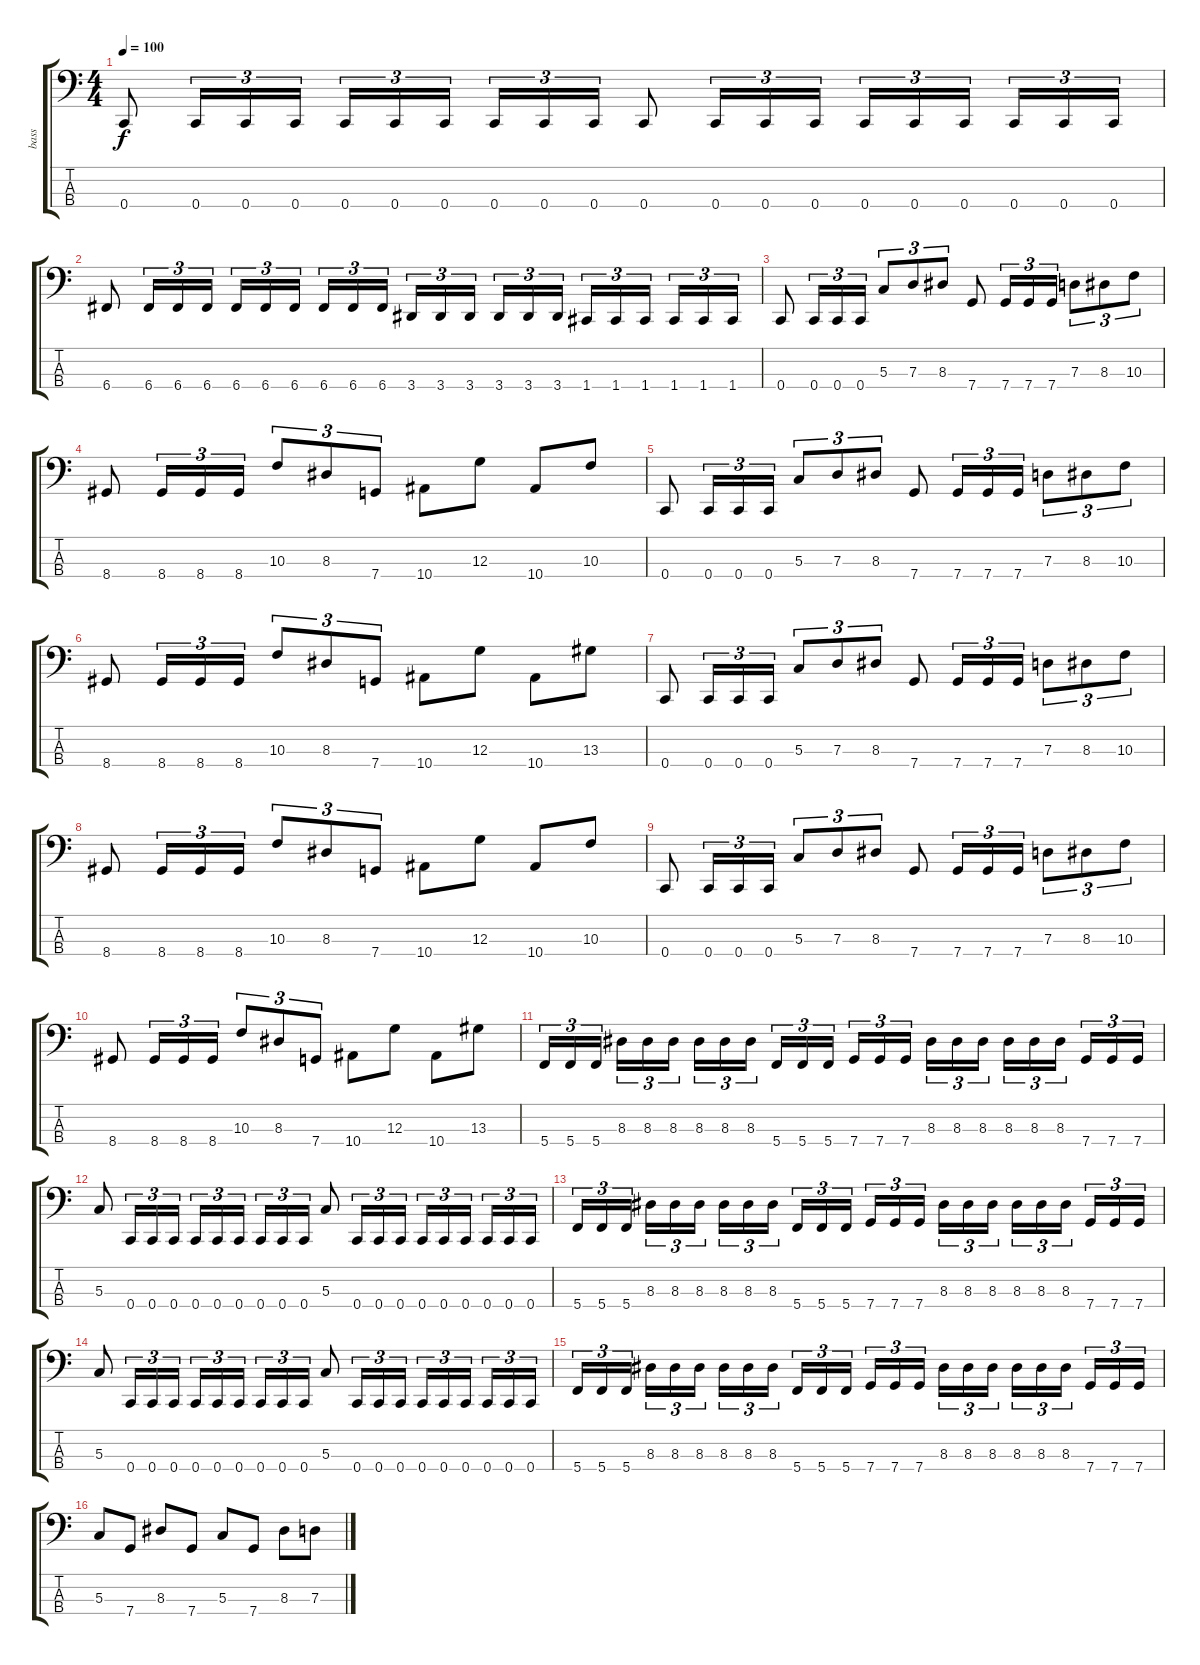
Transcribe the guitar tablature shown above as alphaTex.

\track ("bass" "bass") {instrument electricbasspick}
\staff {score tabs}
\tuning (F2 C2 G1 C1) {hide}
\ts (4 4)
\tempo 100
\clef f4
\ks c
0.4.8{dy f} 0.4.16{tu (3 2)} 0.4.16{tu (3 2)} 0.4.16{tu (3 2)} 0.4.16{tu (3 2)} 0.4.16{tu (3 2)} 0.4.16{tu (3 2)} 0.4.16{tu (3 2)} 0.4.16{tu (3 2)} 0.4.16{tu (3 2)} 0.4.8 0.4.16{tu (3 2)} 0.4.16{tu (3 2)} 0.4.16{tu (3 2)} 0.4.16{tu (3 2)} 0.4.16{tu (3 2)} 0.4.16{tu (3 2)} 0.4.16{tu (3 2)} 0.4.16{tu (3 2)} 0.4.16{tu (3 2)} |
6.4.8 6.4.16{tu (3 2)} 6.4.16{tu (3 2)} 6.4.16{tu (3 2)} 6.4.16{tu (3 2)} 6.4.16{tu (3 2)} 6.4.16{tu (3 2)} 6.4.16{tu (3 2)} 6.4.16{tu (3 2)} 6.4.16{tu (3 2)} 3.4.16{tu (3 2)} 3.4.16{tu (3 2)} 3.4.16{tu (3 2)} 3.4.16{tu (3 2)} 3.4.16{tu (3 2)} 3.4.16{tu (3 2)} 1.4.16{tu (3 2)} 1.4.16{tu (3 2)} 1.4.16{tu (3 2)} 1.4.16{tu (3 2)} 1.4.16{tu (3 2)} 1.4.16{tu (3 2)} |
0.4.8 0.4.16{tu (3 2)} 0.4.16{tu (3 2)} 0.4.16{tu (3 2)} 5.3.8{tu (3 2)} 7.3.8{tu (3 2)} 8.3.8{tu (3 2)} 7.4.8 7.4.16{tu (3 2)} 7.4.16{tu (3 2)} 7.4.16{tu (3 2)} 7.3.8{tu (3 2)} 8.3.8{tu (3 2)} 10.3.8{tu (3 2)} |
8.4.8 8.4.16{tu (3 2)} 8.4.16{tu (3 2)} 8.4.16{tu (3 2)} 10.3.8{tu (3 2)} 8.3.8{tu (3 2)} 7.4.8{tu (3 2)} 10.4.8 12.3.8 10.4.8 10.3.8 |
0.4.8 0.4.16{tu (3 2)} 0.4.16{tu (3 2)} 0.4.16{tu (3 2)} 5.3.8{tu (3 2)} 7.3.8{tu (3 2)} 8.3.8{tu (3 2)} 7.4.8 7.4.16{tu (3 2)} 7.4.16{tu (3 2)} 7.4.16{tu (3 2)} 7.3.8{tu (3 2)} 8.3.8{tu (3 2)} 10.3.8{tu (3 2)} |
8.4.8 8.4.16{tu (3 2)} 8.4.16{tu (3 2)} 8.4.16{tu (3 2)} 10.3.8{tu (3 2)} 8.3.8{tu (3 2)} 7.4.8{tu (3 2)} 10.4.8 12.3.8 10.4.8 13.3.8 |
0.4.8 0.4.16{tu (3 2)} 0.4.16{tu (3 2)} 0.4.16{tu (3 2)} 5.3.8{tu (3 2)} 7.3.8{tu (3 2)} 8.3.8{tu (3 2)} 7.4.8 7.4.16{tu (3 2)} 7.4.16{tu (3 2)} 7.4.16{tu (3 2)} 7.3.8{tu (3 2)} 8.3.8{tu (3 2)} 10.3.8{tu (3 2)} |
8.4.8 8.4.16{tu (3 2)} 8.4.16{tu (3 2)} 8.4.16{tu (3 2)} 10.3.8{tu (3 2)} 8.3.8{tu (3 2)} 7.4.8{tu (3 2)} 10.4.8 12.3.8 10.4.8 10.3.8 |
0.4.8 0.4.16{tu (3 2)} 0.4.16{tu (3 2)} 0.4.16{tu (3 2)} 5.3.8{tu (3 2)} 7.3.8{tu (3 2)} 8.3.8{tu (3 2)} 7.4.8 7.4.16{tu (3 2)} 7.4.16{tu (3 2)} 7.4.16{tu (3 2)} 7.3.8{tu (3 2)} 8.3.8{tu (3 2)} 10.3.8{tu (3 2)} |
8.4.8 8.4.16{tu (3 2)} 8.4.16{tu (3 2)} 8.4.16{tu (3 2)} 10.3.8{tu (3 2)} 8.3.8{tu (3 2)} 7.4.8{tu (3 2)} 10.4.8 12.3.8 10.4.8 13.3.8 |
5.4.16{tu (3 2)} 5.4.16{tu (3 2)} 5.4.16{tu (3 2)} 8.3.16{tu (3 2)} 8.3.16{tu (3 2)} 8.3.16{tu (3 2)} 8.3.16{tu (3 2)} 8.3.16{tu (3 2)} 8.3.16{tu (3 2)} 5.4.16{tu (3 2)} 5.4.16{tu (3 2)} 5.4.16{tu (3 2)} 7.4.16{tu (3 2)} 7.4.16{tu (3 2)} 7.4.16{tu (3 2)} 8.3.16{tu (3 2)} 8.3.16{tu (3 2)} 8.3.16{tu (3 2)} 8.3.16{tu (3 2)} 8.3.16{tu (3 2)} 8.3.16{tu (3 2)} 7.4.16{tu (3 2)} 7.4.16{tu (3 2)} 7.4.16{tu (3 2)} |
5.3.8 0.4.16{tu (3 2)} 0.4.16{tu (3 2)} 0.4.16{tu (3 2)} 0.4.16{tu (3 2)} 0.4.16{tu (3 2)} 0.4.16{tu (3 2)} 0.4.16{tu (3 2)} 0.4.16{tu (3 2)} 0.4.16{tu (3 2)} 5.3.8 0.4.16{tu (3 2)} 0.4.16{tu (3 2)} 0.4.16{tu (3 2)} 0.4.16{tu (3 2)} 0.4.16{tu (3 2)} 0.4.16{tu (3 2)} 0.4.16{tu (3 2)} 0.4.16{tu (3 2)} 0.4.16{tu (3 2)} |
5.4.16{tu (3 2)} 5.4.16{tu (3 2)} 5.4.16{tu (3 2)} 8.3.16{tu (3 2)} 8.3.16{tu (3 2)} 8.3.16{tu (3 2)} 8.3.16{tu (3 2)} 8.3.16{tu (3 2)} 8.3.16{tu (3 2)} 5.4.16{tu (3 2)} 5.4.16{tu (3 2)} 5.4.16{tu (3 2)} 7.4.16{tu (3 2)} 7.4.16{tu (3 2)} 7.4.16{tu (3 2)} 8.3.16{tu (3 2)} 8.3.16{tu (3 2)} 8.3.16{tu (3 2)} 8.3.16{tu (3 2)} 8.3.16{tu (3 2)} 8.3.16{tu (3 2)} 7.4.16{tu (3 2)} 7.4.16{tu (3 2)} 7.4.16{tu (3 2)} |
5.3.8 0.4.16{tu (3 2)} 0.4.16{tu (3 2)} 0.4.16{tu (3 2)} 0.4.16{tu (3 2)} 0.4.16{tu (3 2)} 0.4.16{tu (3 2)} 0.4.16{tu (3 2)} 0.4.16{tu (3 2)} 0.4.16{tu (3 2)} 5.3.8 0.4.16{tu (3 2)} 0.4.16{tu (3 2)} 0.4.16{tu (3 2)} 0.4.16{tu (3 2)} 0.4.16{tu (3 2)} 0.4.16{tu (3 2)} 0.4.16{tu (3 2)} 0.4.16{tu (3 2)} 0.4.16{tu (3 2)} |
5.4.16{tu (3 2)} 5.4.16{tu (3 2)} 5.4.16{tu (3 2)} 8.3.16{tu (3 2)} 8.3.16{tu (3 2)} 8.3.16{tu (3 2)} 8.3.16{tu (3 2)} 8.3.16{tu (3 2)} 8.3.16{tu (3 2)} 5.4.16{tu (3 2)} 5.4.16{tu (3 2)} 5.4.16{tu (3 2)} 7.4.16{tu (3 2)} 7.4.16{tu (3 2)} 7.4.16{tu (3 2)} 8.3.16{tu (3 2)} 8.3.16{tu (3 2)} 8.3.16{tu (3 2)} 8.3.16{tu (3 2)} 8.3.16{tu (3 2)} 8.3.16{tu (3 2)} 7.4.16{tu (3 2)} 7.4.16{tu (3 2)} 7.4.16{tu (3 2)} |
5.3.8 7.4.8 8.3.8 7.4.8 5.3.8 7.4.8 8.3.8 7.3.8
